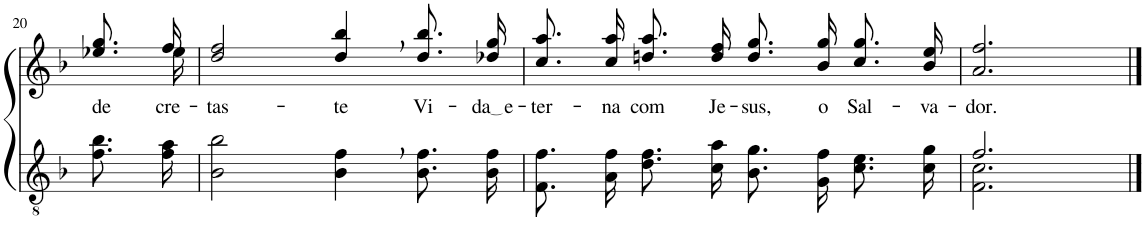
**kern	**kern	**text
*part2	*part1	*part1
*staff2	*staff1	*staff1
*I"Parte III e IV	*I"Parte I e II	*
!!LO:PB:g=z
*clefGv2	*clefG2	*
*Trd5c9	*Trd5c9	*
*k[b-]	*k[b-]	*
*M4/4	*M4/4	*
=20	=20	=20
!	!	!LO:LY:b
*	*^	*
8.f\ 8.b-\L	8.ee-X\ 8.gg\L	8.ryy	de-
!	!	!	!LO:LY:b
16f\ 16a\Jk	16ff\Jk	16ee-\	cre-
=21	=21	=21	=21
!	!	!	!LO:LY:b
*	*v	*v	*
2B-\ 2b-\	2dd/ 2ff/	-tas-
!	!	!LO:LY:b
4B-\, 4f\,	4dd/, 4bb-/,	-te
!	!	!LO:LY:b
8.B-\ 8.f\L	8.dd\ 8.bb-\L	Vi-
!	!	!LO:LY:b
16B-\ 16f\Jk	16dd-X\ 16gg\Jk	da e
=22	=22	=22
!	!	!LO:LY:b
8.F\ 8.f\L	8.cc\ 8.aa\L	-ter-
!	!	!LO:LY:b
16A\ 16f\Jk	16cc\ 16aa\Jk	-na
!	!	!LO:LY:b
8.d\ 8.f\L	8.ddn\ 8.aa\L	com
!	!	!LO:LY:b
16c\ 16a\Jk	16dd\ 16ff\Jk	Je-
!	!	!LO:LY:b
8.B-\ 8.g\L	8.dd\ 8.gg\L	-sus,
!	!	!LO:LY:b
16G\ 16f\Jk	16b-\ 16gg\Jk	o
!	!	!LO:LY:b
8.c\ 8.e\L	8.cc\ 8.gg\L	Sal-
!	!	!LO:LY:b
16c\ 16g\Jk	16b-\ 16ee\Jk	-va-
=23	=23	=23
*^	*	*
!	!	!	!LO:LY:b
2.f/	2.F\ 2.c\	2.a/ 2.ff/	-dor.
*v	*v	*	*
==	==	==
*-	*-	*-
